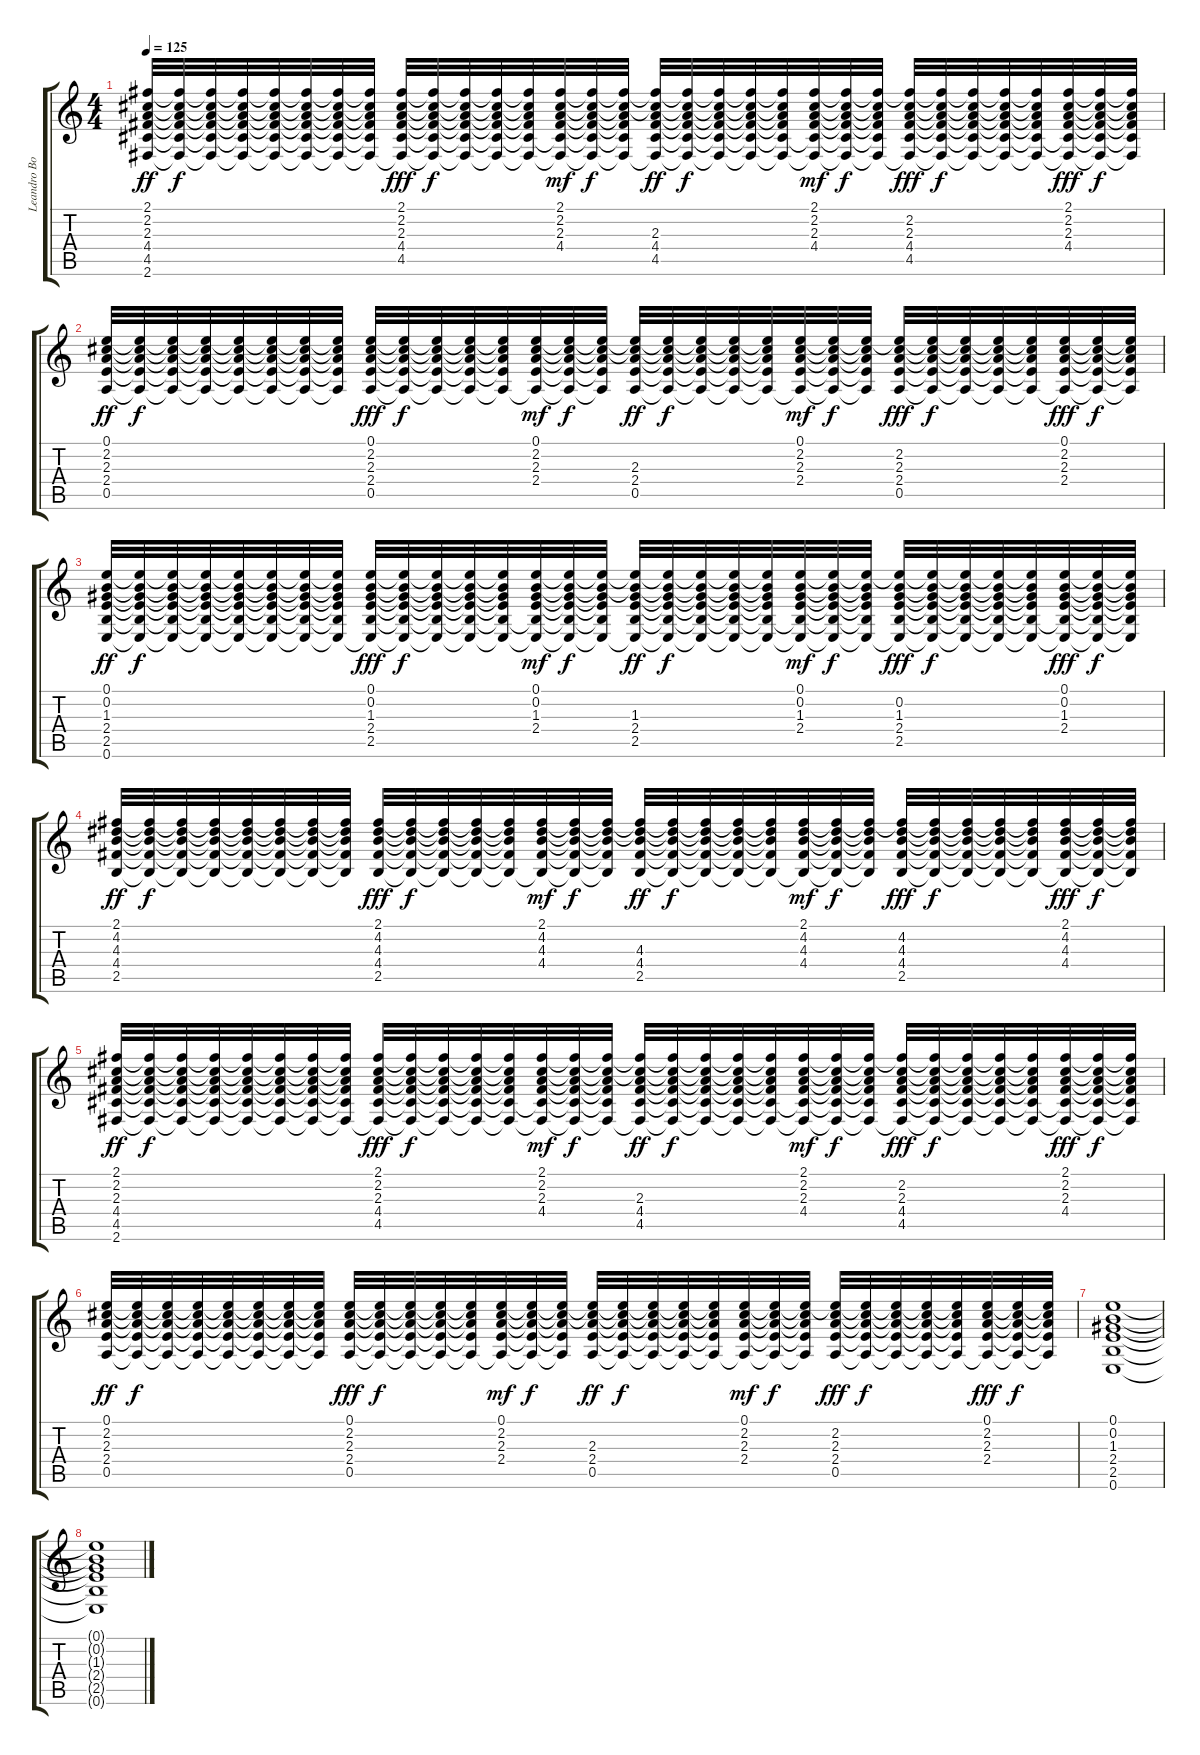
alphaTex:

\track ("Leandro Boné" "Leandro Bo") {instrument distortionguitar}
\staff {score tabs}
\tuning (E4 B3 G3 D3 A2 E2) {hide}
\ts (4 4)
\tempo 125
\clef g2
\ks c
(2.1 2.2 2.3 4.4 4.5 2.6).32{dy ff} (2.1{t} 2.2{t} 2.3{t} 4.4{t} 4.5{t} 2.6{t}).32{dy f} (2.1{t} 2.2{t} 2.3{t} 4.4{t} 4.5{t} 2.6{t}).32 (2.1{t} 2.2{t} 2.3{t} 4.4{t} 4.5{t} 2.6{t}).32 (2.1{t} 2.2{t} 2.3{t} 4.4{t} 4.5{t} 2.6{t}).32 (2.1{t} 2.2{t} 2.3{t} 4.4{t} 4.5{t} 2.6{t}).32 (2.1{t} 2.2{t} 2.3{t} 4.4{t} 4.5{t} 2.6{t}).32 (2.1{t} 2.2{t} 2.3{t} 4.4{t} 4.5{t} 2.6{t}).32 (2.1 2.2 2.3 4.4 4.5 2.6{t}).32{dy fff} (2.1{t} 2.2{t} 2.3{t} 4.4{t} 4.5{t} 2.6{t}).32{dy f} (2.1{t} 2.2{t} 2.3{t} 4.4{t} 4.5{t} 2.6{t}).32 (2.1{t} 2.2{t} 2.3{t} 4.4{t} 4.5{t} 2.6{t}).32 (2.1{t} 2.2{t} 2.3{t} 4.4{t} 4.5{t} 2.6{t}).32 (2.1 2.2 2.3 4.4 4.5{t} 2.6{t}).32{dy mf} (2.1{t} 2.2{t} 2.3{t} 4.4{t} 4.5{t} 2.6{t}).32{dy f} (2.1{t} 2.2{t} 2.3{t} 4.4{t} 4.5{t} 2.6{t}).32 (2.1{t} 2.2{t} 2.3 4.4 4.5 2.6{t}).32{dy ff} (2.1{t} 2.2{t} 2.3{t} 4.4{t} 4.5{t} 2.6{t}).32{dy f} (2.1{t} 2.2{t} 2.3{t} 4.4{t} 4.5{t} 2.6{t}).32 (2.1{t} 2.2{t} 2.3{t} 4.4{t} 4.5{t} 2.6{t}).32 (2.1{t} 2.2{t} 2.3{t} 4.4{t} 4.5{t} 2.6{t}).32 (2.1 2.2 2.3 4.4 4.5{t} 2.6{t}).32{dy mf} (2.1{t} 2.2{t} 2.3{t} 4.4{t} 4.5{t} 2.6{t}).32{dy f} (2.1{t} 2.2{t} 2.3{t} 4.4{t} 4.5{t} 2.6{t}).32 (2.1{t} 2.2 2.3 4.4 4.5 2.6{t}).32{dy fff} (2.1{t} 2.2{t} 2.3{t} 4.4{t} 4.5{t} 2.6{t}).32{dy f} (2.1{t} 2.2{t} 2.3{t} 4.4{t} 4.5{t} 2.6{t}).32 (2.1{t} 2.2{t} 2.3{t} 4.4{t} 4.5{t} 2.6{t}).32 (2.1{t} 2.2{t} 2.3{t} 4.4{t} 4.5{t} 2.6{t}).32 (2.1 2.2 2.3 4.4 4.5{t} 2.6{t}).32{dy fff} (2.1{t} 2.2{t} 2.3{t} 4.4{t} 4.5{t} 2.6{t}).32{dy f} (2.1{t} 2.2{t} 2.3{t} 4.4{t} 4.5{t} 2.6{t}).32 |
(0.1 2.2 2.3 2.4 0.5).32{dy ff} (0.1{t} 2.2{t} 2.3{t} 2.4{t} 0.5{t}).32{dy f} (0.1{t} 2.2{t} 2.3{t} 2.4{t} 0.5{t}).32 (0.1{t} 2.2{t} 2.3{t} 2.4{t} 0.5{t}).32 (0.1{t} 2.2{t} 2.3{t} 2.4{t} 0.5{t}).32 (0.1{t} 2.2{t} 2.3{t} 2.4{t} 0.5{t}).32 (0.1{t} 2.2{t} 2.3{t} 2.4{t} 0.5{t}).32 (0.1{t} 2.2{t} 2.3{t} 2.4{t} 0.5{t}).32 (0.1 2.2 2.3 2.4 0.5).32{dy fff} (0.1{t} 2.2{t} 2.3{t} 2.4{t} 0.5{t}).32{dy f} (0.1{t} 2.2{t} 2.3{t} 2.4{t} 0.5{t}).32 (0.1{t} 2.2{t} 2.3{t} 2.4{t} 0.5{t}).32 (0.1{t} 2.2{t} 2.3{t} 2.4{t} 0.5{t}).32 (0.1 2.2 2.3 2.4 0.5{t}).32{dy mf} (0.1{t} 2.2{t} 2.3{t} 2.4{t} 0.5{t}).32{dy f} (0.1{t} 2.2{t} 2.3{t} 2.4{t} 0.5{t}).32 (0.1{t} 2.2{t} 2.3 2.4 0.5).32{dy ff} (0.1{t} 2.2{t} 2.3{t} 2.4{t} 0.5{t}).32{dy f} (0.1{t} 2.2{t} 2.3{t} 2.4{t} 0.5{t}).32 (0.1{t} 2.2{t} 2.3{t} 2.4{t} 0.5{t}).32 (0.1{t} 2.2{t} 2.3{t} 2.4{t} 0.5{t}).32 (0.1 2.2 2.3 2.4 0.5{t}).32{dy mf} (0.1{t} 2.2{t} 2.3{t} 2.4{t} 0.5{t}).32{dy f} (0.1{t} 2.2{t} 2.3{t} 2.4{t} 0.5{t}).32 (0.1{t} 2.2 2.3 2.4 0.5).32{dy fff} (0.1{t} 2.2{t} 2.3{t} 2.4{t} 0.5{t}).32{dy f} (0.1{t} 2.2{t} 2.3{t} 2.4{t} 0.5{t}).32 (0.1{t} 2.2{t} 2.3{t} 2.4{t} 0.5{t}).32 (0.1{t} 2.2{t} 2.3{t} 2.4{t} 0.5{t}).32 (0.1 2.2 2.3 2.4 0.5{t}).32{dy fff} (0.1{t} 2.2{t} 2.3{t} 2.4{t} 0.5{t}).32{dy f} (0.1{t} 2.2{t} 2.3{t} 2.4{t} 0.5{t}).32 |
(0.1 0.2 1.3 2.4 2.5 0.6).32{dy ff} (0.1{t} 0.2{t} 1.3{t} 2.4{t} 2.5{t} 0.6{t}).32{dy f} (0.1{t} 0.2{t} 1.3{t} 2.4{t} 2.5{t} 0.6{t}).32 (0.1{t} 0.2{t} 1.3{t} 2.4{t} 2.5{t} 0.6{t}).32 (0.1{t} 0.2{t} 1.3{t} 2.4{t} 2.5{t} 0.6{t}).32 (0.1{t} 0.2{t} 1.3{t} 2.4{t} 2.5{t} 0.6{t}).32 (0.1{t} 0.2{t} 1.3{t} 2.4{t} 2.5{t} 0.6{t}).32 (0.1{t} 0.2{t} 1.3{t} 2.4{t} 2.5{t} 0.6{t}).32 (0.1 0.2 1.3 2.4 2.5 0.6{t}).32{dy fff} (0.1{t} 0.2{t} 1.3{t} 2.4{t} 2.5{t} 0.6{t}).32{dy f} (0.1{t} 0.2{t} 1.3{t} 2.4{t} 2.5{t} 0.6{t}).32 (0.1{t} 0.2{t} 1.3{t} 2.4{t} 2.5{t} 0.6{t}).32 (0.1{t} 0.2{t} 1.3{t} 2.4{t} 2.5{t} 0.6{t}).32 (0.1 0.2 1.3 2.4 2.5{t} 0.6{t}).32{dy mf} (0.1{t} 0.2{t} 1.3{t} 2.4{t} 2.5{t} 0.6{t}).32{dy f} (0.1{t} 0.2{t} 1.3{t} 2.4{t} 2.5{t} 0.6{t}).32 (0.1{t} 0.2{t} 1.3 2.4 2.5 0.6{t}).32{dy ff} (0.1{t} 0.2{t} 1.3{t} 2.4{t} 2.5{t} 0.6{t}).32{dy f} (0.1{t} 0.2{t} 1.3{t} 2.4{t} 2.5{t} 0.6{t}).32 (0.1{t} 0.2{t} 1.3{t} 2.4{t} 2.5{t} 0.6{t}).32 (0.1{t} 0.2{t} 1.3{t} 2.4{t} 2.5{t} 0.6{t}).32 (0.1 0.2 1.3 2.4 2.5{t} 0.6{t}).32{dy mf} (0.1{t} 0.2{t} 1.3{t} 2.4{t} 2.5{t} 0.6{t}).32{dy f} (0.1{t} 0.2{t} 1.3{t} 2.4{t} 2.5{t} 0.6{t}).32 (0.1{t} 0.2 1.3 2.4 2.5 0.6{t}).32{dy fff} (0.1{t} 0.2{t} 1.3{t} 2.4{t} 2.5{t} 0.6{t}).32{dy f} (0.1{t} 0.2{t} 1.3{t} 2.4{t} 2.5{t} 0.6{t}).32 (0.1{t} 0.2{t} 1.3{t} 2.4{t} 2.5{t} 0.6{t}).32 (0.1{t} 0.2{t} 1.3{t} 2.4{t} 2.5{t} 0.6{t}).32 (0.1 0.2 1.3 2.4 2.5{t} 0.6{t}).32{dy fff} (0.1{t} 0.2{t} 1.3{t} 2.4{t} 2.5{t} 0.6{t}).32{dy f} (0.1{t} 0.2{t} 1.3{t} 2.4{t} 2.5{t} 0.6{t}).32 |
(2.1 4.2 4.3 4.4 2.5).32{dy ff} (2.1{t} 4.2{t} 4.3{t} 4.4{t} 2.5{t}).32{dy f} (2.1{t} 4.2{t} 4.3{t} 4.4{t} 2.5{t}).32 (2.1{t} 4.2{t} 4.3{t} 4.4{t} 2.5{t}).32 (2.1{t} 4.2{t} 4.3{t} 4.4{t} 2.5{t}).32 (2.1{t} 4.2{t} 4.3{t} 4.4{t} 2.5{t}).32 (2.1{t} 4.2{t} 4.3{t} 4.4{t} 2.5{t}).32 (2.1{t} 4.2{t} 4.3{t} 4.4{t} 2.5{t}).32 (2.1 4.2 4.3 4.4 2.5).32{dy fff} (2.1{t} 4.2{t} 4.3{t} 4.4{t} 2.5{t}).32{dy f} (2.1{t} 4.2{t} 4.3{t} 4.4{t} 2.5{t}).32 (2.1{t} 4.2{t} 4.3{t} 4.4{t} 2.5{t}).32 (2.1{t} 4.2{t} 4.3{t} 4.4{t} 2.5{t}).32 (2.1 4.2 4.3 4.4 2.5{t}).32{dy mf} (2.1{t} 4.2{t} 4.3{t} 4.4{t} 2.5{t}).32{dy f} (2.1{t} 4.2{t} 4.3{t} 4.4{t} 2.5{t}).32 (2.1{t} 4.2{t} 4.3 4.4 2.5).32{dy ff} (2.1{t} 4.2{t} 4.3{t} 4.4{t} 2.5{t}).32{dy f} (2.1{t} 4.2{t} 4.3{t} 4.4{t} 2.5{t}).32 (2.1{t} 4.2{t} 4.3{t} 4.4{t} 2.5{t}).32 (2.1{t} 4.2{t} 4.3{t} 4.4{t} 2.5{t}).32 (2.1 4.2 4.3 4.4 2.5{t}).32{dy mf} (2.1{t} 4.2{t} 4.3{t} 4.4{t} 2.5{t}).32{dy f} (2.1{t} 4.2{t} 4.3{t} 4.4{t} 2.5{t}).32 (2.1{t} 4.2 4.3 4.4 2.5).32{dy fff} (2.1{t} 4.2{t} 4.3{t} 4.4{t} 2.5{t}).32{dy f} (2.1{t} 4.2{t} 4.3{t} 4.4{t} 2.5{t}).32 (2.1{t} 4.2{t} 4.3{t} 4.4{t} 2.5{t}).32 (2.1{t} 4.2{t} 4.3{t} 4.4{t} 2.5{t}).32 (2.1 4.2 4.3 4.4 2.5{t}).32{dy fff} (2.1{t} 4.2{t} 4.3{t} 4.4{t} 2.5{t}).32{dy f} (2.1{t} 4.2{t} 4.3{t} 4.4{t} 2.5{t}).32 |
(2.1 2.2 2.3 4.4 4.5 2.6).32{dy ff} (2.1{t} 2.2{t} 2.3{t} 4.4{t} 4.5{t} 2.6{t}).32{dy f} (2.1{t} 2.2{t} 2.3{t} 4.4{t} 4.5{t} 2.6{t}).32 (2.1{t} 2.2{t} 2.3{t} 4.4{t} 4.5{t} 2.6{t}).32 (2.1{t} 2.2{t} 2.3{t} 4.4{t} 4.5{t} 2.6{t}).32 (2.1{t} 2.2{t} 2.3{t} 4.4{t} 4.5{t} 2.6{t}).32 (2.1{t} 2.2{t} 2.3{t} 4.4{t} 4.5{t} 2.6{t}).32 (2.1{t} 2.2{t} 2.3{t} 4.4{t} 4.5{t} 2.6{t}).32 (2.1 2.2 2.3 4.4 4.5 2.6{t}).32{dy fff} (2.1{t} 2.2{t} 2.3{t} 4.4{t} 4.5{t} 2.6{t}).32{dy f} (2.1{t} 2.2{t} 2.3{t} 4.4{t} 4.5{t} 2.6{t}).32 (2.1{t} 2.2{t} 2.3{t} 4.4{t} 4.5{t} 2.6{t}).32 (2.1{t} 2.2{t} 2.3{t} 4.4{t} 4.5{t} 2.6{t}).32 (2.1 2.2 2.3 4.4 4.5{t} 2.6{t}).32{dy mf} (2.1{t} 2.2{t} 2.3{t} 4.4{t} 4.5{t} 2.6{t}).32{dy f} (2.1{t} 2.2{t} 2.3{t} 4.4{t} 4.5{t} 2.6{t}).32 (2.1{t} 2.2{t} 2.3 4.4 4.5 2.6{t}).32{dy ff} (2.1{t} 2.2{t} 2.3{t} 4.4{t} 4.5{t} 2.6{t}).32{dy f} (2.1{t} 2.2{t} 2.3{t} 4.4{t} 4.5{t} 2.6{t}).32 (2.1{t} 2.2{t} 2.3{t} 4.4{t} 4.5{t} 2.6{t}).32 (2.1{t} 2.2{t} 2.3{t} 4.4{t} 4.5{t} 2.6{t}).32 (2.1 2.2 2.3 4.4 4.5{t} 2.6{t}).32{dy mf} (2.1{t} 2.2{t} 2.3{t} 4.4{t} 4.5{t} 2.6{t}).32{dy f} (2.1{t} 2.2{t} 2.3{t} 4.4{t} 4.5{t} 2.6{t}).32 (2.1{t} 2.2 2.3 4.4 4.5 2.6{t}).32{dy fff} (2.1{t} 2.2{t} 2.3{t} 4.4{t} 4.5{t} 2.6{t}).32{dy f} (2.1{t} 2.2{t} 2.3{t} 4.4{t} 4.5{t} 2.6{t}).32 (2.1{t} 2.2{t} 2.3{t} 4.4{t} 4.5{t} 2.6{t}).32 (2.1{t} 2.2{t} 2.3{t} 4.4{t} 4.5{t} 2.6{t}).32 (2.1 2.2 2.3 4.4 4.5{t} 2.6{t}).32{dy fff} (2.1{t} 2.2{t} 2.3{t} 4.4{t} 4.5{t} 2.6{t}).32{dy f} (2.1{t} 2.2{t} 2.3{t} 4.4{t} 4.5{t} 2.6{t}).32 |
(0.1 2.2 2.3 2.4 0.5).32{dy ff} (0.1{t} 2.2{t} 2.3{t} 2.4{t} 0.5{t}).32{dy f} (0.1{t} 2.2{t} 2.3{t} 2.4{t} 0.5{t}).32 (0.1{t} 2.2{t} 2.3{t} 2.4{t} 0.5{t}).32 (0.1{t} 2.2{t} 2.3{t} 2.4{t} 0.5{t}).32 (0.1{t} 2.2{t} 2.3{t} 2.4{t} 0.5{t}).32 (0.1{t} 2.2{t} 2.3{t} 2.4{t} 0.5{t}).32 (0.1{t} 2.2{t} 2.3{t} 2.4{t} 0.5{t}).32 (0.1 2.2 2.3 2.4 0.5).32{dy fff} (0.1{t} 2.2{t} 2.3{t} 2.4{t} 0.5{t}).32{dy f} (0.1{t} 2.2{t} 2.3{t} 2.4{t} 0.5{t}).32 (0.1{t} 2.2{t} 2.3{t} 2.4{t} 0.5{t}).32 (0.1{t} 2.2{t} 2.3{t} 2.4{t} 0.5{t}).32 (0.1 2.2 2.3 2.4 0.5{t}).32{dy mf} (0.1{t} 2.2{t} 2.3{t} 2.4{t} 0.5{t}).32{dy f} (0.1{t} 2.2{t} 2.3{t} 2.4{t} 0.5{t}).32 (0.1{t} 2.2{t} 2.3 2.4 0.5).32{dy ff} (0.1{t} 2.2{t} 2.3{t} 2.4{t} 0.5{t}).32{dy f} (0.1{t} 2.2{t} 2.3{t} 2.4{t} 0.5{t}).32 (0.1{t} 2.2{t} 2.3{t} 2.4{t} 0.5{t}).32 (0.1{t} 2.2{t} 2.3{t} 2.4{t} 0.5{t}).32 (0.1 2.2 2.3 2.4 0.5{t}).32{dy mf} (0.1{t} 2.2{t} 2.3{t} 2.4{t} 0.5{t}).32{dy f} (0.1{t} 2.2{t} 2.3{t} 2.4{t} 0.5{t}).32 (0.1{t} 2.2 2.3 2.4 0.5).32{dy fff} (0.1{t} 2.2{t} 2.3{t} 2.4{t} 0.5{t}).32{dy f} (0.1{t} 2.2{t} 2.3{t} 2.4{t} 0.5{t}).32 (0.1{t} 2.2{t} 2.3{t} 2.4{t} 0.5{t}).32 (0.1{t} 2.2{t} 2.3{t} 2.4{t} 0.5{t}).32 (0.1 2.2 2.3 2.4 0.5{t}).32{dy fff} (0.1{t} 2.2{t} 2.3{t} 2.4{t} 0.5{t}).32{dy f} (0.1{t} 2.2{t} 2.3{t} 2.4{t} 0.5{t}).32 |
(0.1 0.2 1.3 2.4 2.5 0.6).1 |
(0.1{t} 0.2{t} 1.3{t} 2.4{t} 2.5{t} 0.6{t}).1
